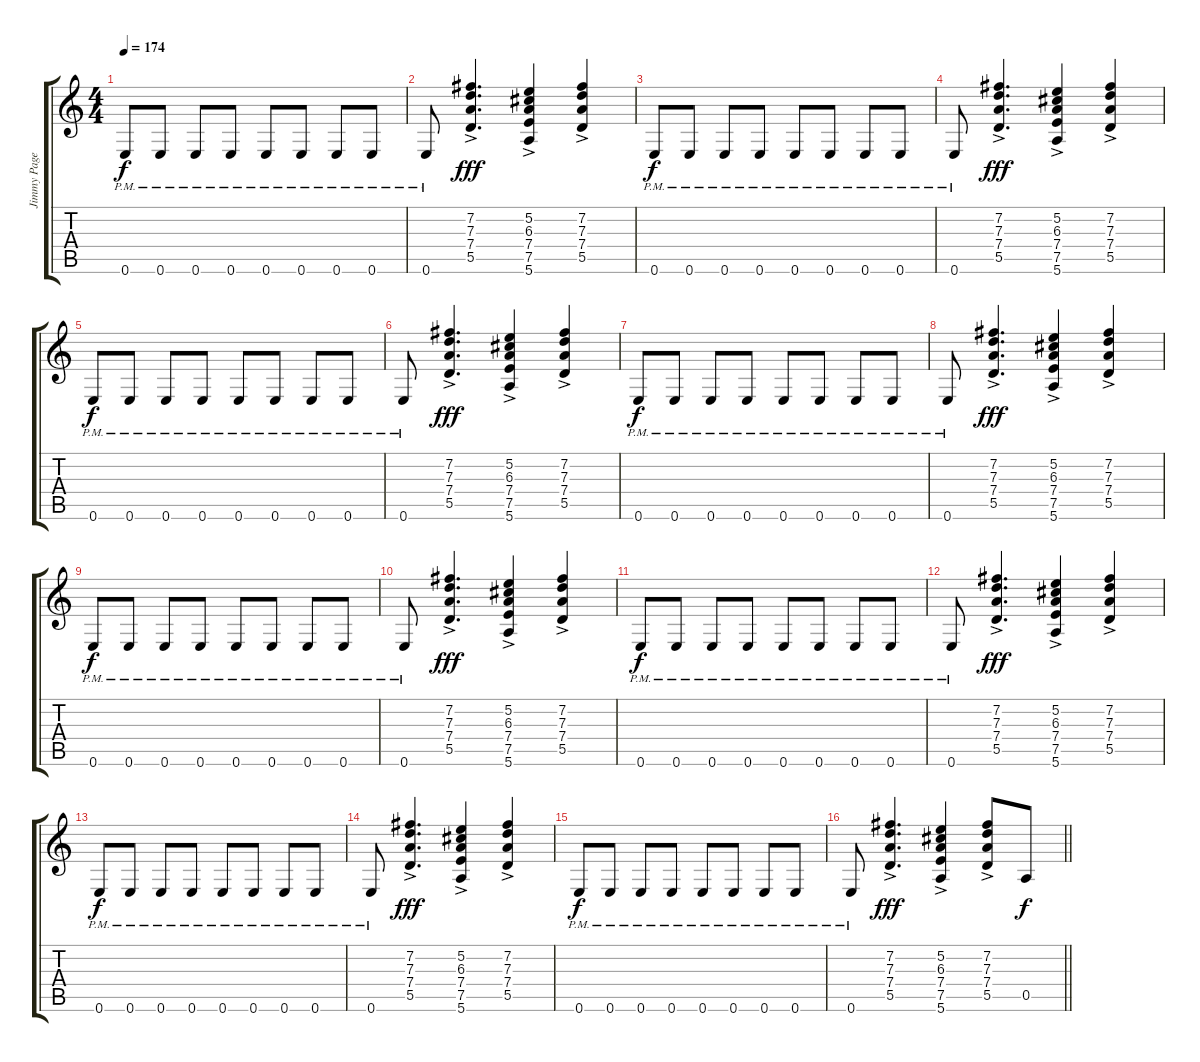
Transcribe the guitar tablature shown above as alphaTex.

\track ("Jimmy Page - Guitar" "Jimmy Page") {instrument overdrivenguitar}
\staff {score tabs}
\tuning (E4 B3 G3 D3 A2 E2) {hide}
\ts (4 4)
\tempo 174
\clef g2
\ks c
0.6{pm}.8{dy f volume 12} 0.6{pm}.8 0.6{pm}.8 0.6{pm}.8 0.6{pm}.8 0.6{pm}.8 0.6{pm}.8 0.6{pm}.8 |
0.6{pm}.8 (7.2{ac} 7.3{ac} 7.4{ac} 5.5{ac}).4{d dy fff} (5.2{ac} 6.3{ac} 7.4{ac} 7.5{ac} 5.6{ac}).4 (7.2{ac} 7.3{ac} 7.4{ac} 5.5{ac}).4 |
0.6{pm}.8{dy f} 0.6{pm}.8 0.6{pm}.8 0.6{pm}.8 0.6{pm}.8 0.6{pm}.8 0.6{pm}.8 0.6{pm}.8 |
0.6{pm}.8 (7.2{ac} 7.3{ac} 7.4{ac} 5.5{ac}).4{d dy fff} (5.2{ac} 6.3{ac} 7.4{ac} 7.5{ac} 5.6{ac}).4 (7.2{ac} 7.3{ac} 7.4{ac} 5.5{ac}).4 |
0.6{pm}.8{dy f} 0.6{pm}.8 0.6{pm}.8 0.6{pm}.8 0.6{pm}.8 0.6{pm}.8 0.6{pm}.8 0.6{pm}.8 |
0.6{pm}.8 (7.2{ac} 7.3{ac} 7.4{ac} 5.5{ac}).4{d dy fff} (5.2{ac} 6.3{ac} 7.4{ac} 7.5{ac} 5.6{ac}).4 (7.2{ac} 7.3{ac} 7.4{ac} 5.5{ac}).4 |
0.6{pm}.8{dy f} 0.6{pm}.8 0.6{pm}.8 0.6{pm}.8 0.6{pm}.8 0.6{pm}.8 0.6{pm}.8 0.6{pm}.8 |
0.6{pm}.8 (7.2{ac} 7.3{ac} 7.4{ac} 5.5{ac}).4{d dy fff} (5.2{ac} 6.3{ac} 7.4{ac} 7.5{ac} 5.6{ac}).4 (7.2{ac} 7.3{ac} 7.4{ac} 5.5{ac}).4 |
0.6{pm}.8{dy f} 0.6{pm}.8 0.6{pm}.8 0.6{pm}.8 0.6{pm}.8 0.6{pm}.8 0.6{pm}.8 0.6{pm}.8 |
0.6{pm}.8 (7.2{ac} 7.3{ac} 7.4{ac} 5.5{ac}).4{d dy fff} (5.2{ac} 6.3{ac} 7.4{ac} 7.5{ac} 5.6{ac}).4 (7.2{ac} 7.3{ac} 7.4{ac} 5.5{ac}).4 |
0.6{pm}.8{dy f} 0.6{pm}.8 0.6{pm}.8 0.6{pm}.8 0.6{pm}.8 0.6{pm}.8 0.6{pm}.8 0.6{pm}.8 |
0.6{pm}.8 (7.2{ac} 7.3{ac} 7.4{ac} 5.5{ac}).4{d dy fff} (5.2{ac} 6.3{ac} 7.4{ac} 7.5{ac} 5.6{ac}).4 (7.2{ac} 7.3{ac} 7.4{ac} 5.5{ac}).4 |
0.6{pm}.8{dy f} 0.6{pm}.8 0.6{pm}.8 0.6{pm}.8 0.6{pm}.8 0.6{pm}.8 0.6{pm}.8 0.6{pm}.8 |
0.6{pm}.8 (7.2{ac} 7.3{ac} 7.4{ac} 5.5{ac}).4{d dy fff} (5.2{ac} 6.3{ac} 7.4{ac} 7.5{ac} 5.6{ac}).4 (7.2{ac} 7.3{ac} 7.4{ac} 5.5{ac}).4 |
0.6{pm}.8{dy f} 0.6{pm}.8 0.6{pm}.8 0.6{pm}.8 0.6{pm}.8 0.6{pm}.8 0.6{pm}.8 0.6{pm}.8 |
\barLineRight lightlight
0.6{pm}.8 (7.2{ac} 7.3{ac} 7.4{ac} 5.5{ac}).4{d dy fff} (5.2{ac} 6.3{ac} 7.4{ac} 7.5{ac} 5.6{ac}).4 (7.2{ac} 7.3{ac} 7.4{ac} 5.5{ac}).8 0.5.8{dy f}
